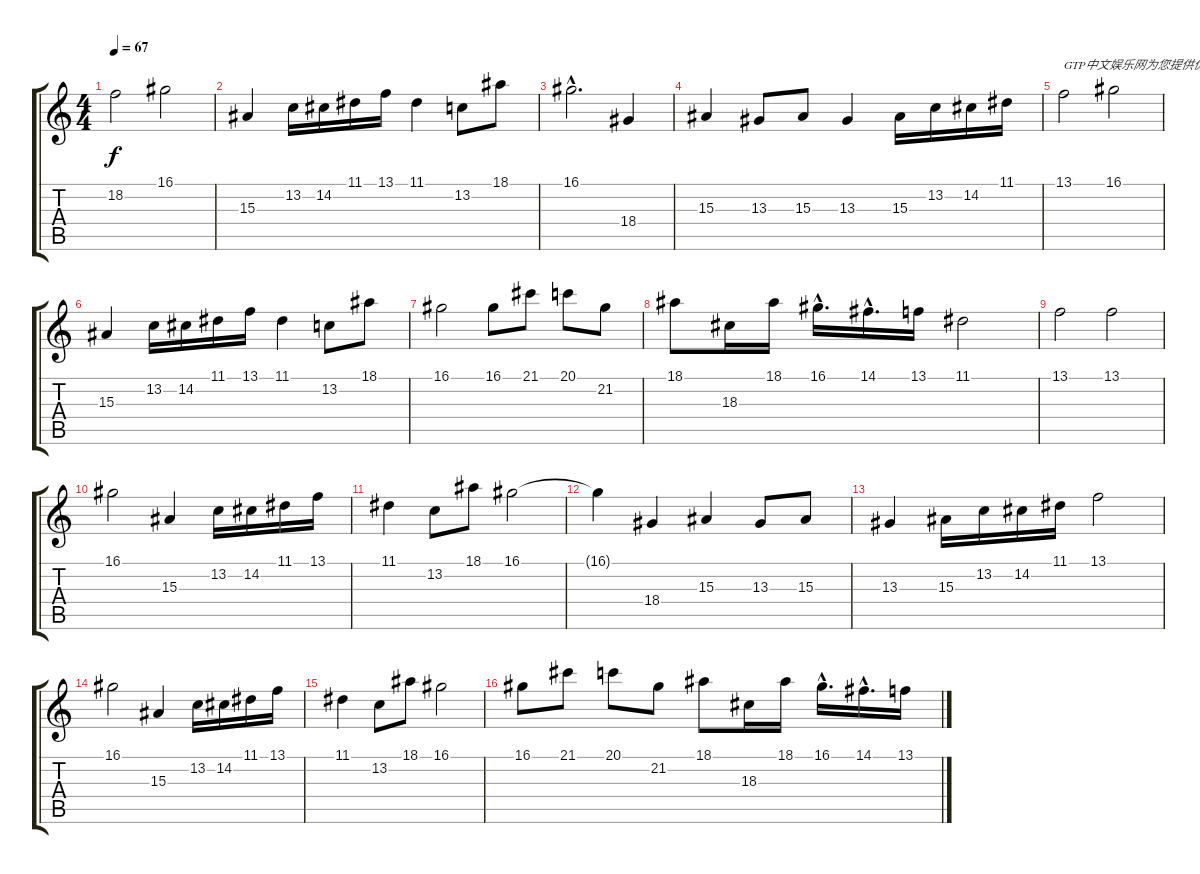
\track "" {instrument viola}
\staff {score tabs}
\tuning (E4 B3 G3 D3 A2 E2) {hide}
\ts (4 4)
\tempo 67
\clef g2
\ks c
18.2.2{dy f instrument viola} 16.1.2 |
15.3.4 13.2.16 14.2.16 11.1.16 13.1.16 11.1.4 13.2.8 18.1.8 |
16.1{hac}.2{d} 18.4.4 |
15.3.4 13.3.8 15.3.8 13.3.4 15.3.16 13.2.16 14.2.16 11.1.16 |
13.1.2{txt "GTP中文娱乐网为您提供优秀的谱子"} 16.1.2 |
15.3.4 13.2.16 14.2.16 11.1.16 13.1.16 11.1.4 13.2.8 18.1.8 |
16.1.2 16.1.8 21.1.8 20.1.8 21.2.8 |
18.1.8 18.3.16 18.1.16 16.1{hac}.16{d} 14.1{hac}.16{d} 13.1.16 11.1.2 |
13.1.2 13.1.2 |
16.1.2 15.3.4 13.2.16 14.2.16 11.1.16 13.1.16 |
11.1.4 13.2.8 18.1.8 16.1.2 |
16.1{t}.4 18.4.4 15.3.4 13.3.8 15.3.8 |
13.3.4 15.3.16 13.2.16 14.2.16 11.1.16 13.1.2 |
16.1.2 15.3.4 13.2.16 14.2.16 11.1.16 13.1.16 |
11.1.4 13.2.8 18.1.8 16.1.2 |
16.1.8 21.1.8 20.1.8 21.2.8 18.1.8 18.3.16 18.1.16 16.1{hac}.16{d} 14.1{hac}.16{d} 13.1.16
